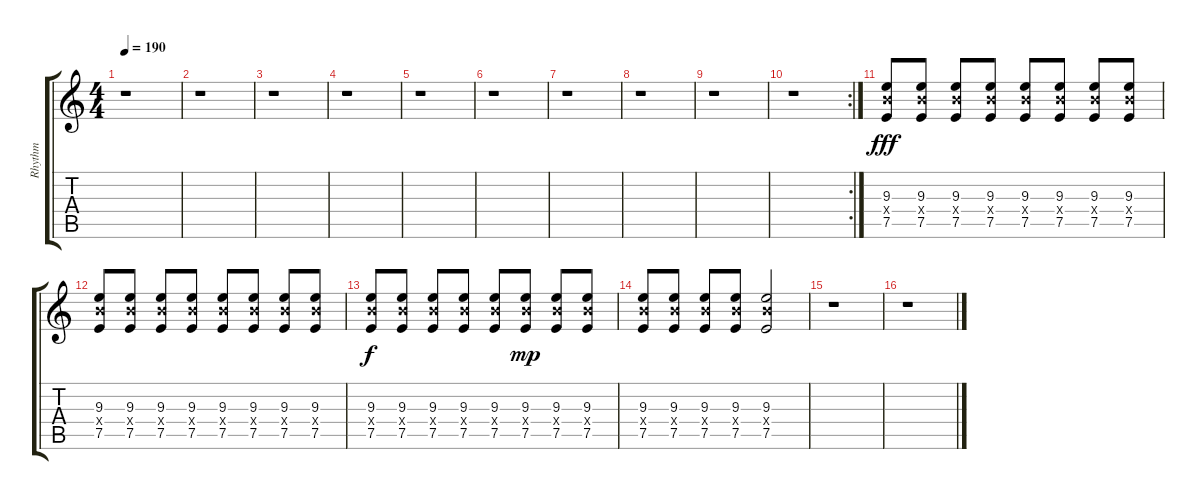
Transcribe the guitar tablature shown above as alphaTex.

\track ("Rhythm" "Rhythm") {instrument distortionguitar}
\staff {score tabs}
\tuning (E4 B3 G3 D3 A2 E2) {hide}
\ts (4 4)
\tempo 190
\clef g2
\ks c
r.1{dy fff} |
r.1 |
r.1 |
r.1 |
r.1 |
r.1 |
r.1 |
r.1 |
r.1 |
\rc 2
r.1 |
(9.3 9.4{x} 7.5).8 (9.3 9.4{x} 7.5).8 (9.3 9.4{x} 7.5).8 (9.3 9.4{x} 7.5).8 (9.3 9.4{x} 7.5).8 (9.3 9.4{x} 7.5).8 (9.3 9.4{x} 7.5).8 (9.3 9.4{x} 7.5).8 |
(9.3 9.4{x} 7.5).8 (9.3 9.4{x} 7.5).8 (9.3 9.4{x} 7.5).8 (9.3 9.4{x} 7.5).8 (9.3 9.4{x} 7.5).8 (9.3 9.4{x} 7.5).8 (9.3 9.4{x} 7.5).8 (9.3 9.4{x} 7.5).8 |
(9.3 9.4{x} 7.5).8{dy f} (9.3 9.4{x} 7.5).8 (9.3 9.4{x} 7.5).8 (9.3 9.4{x} 7.5).8 (9.3 9.4{x} 7.5).8 (9.3 9.4{x} 7.5).8{dy mp} (9.3 9.4{x} 7.5).8 (9.3 9.4{x} 7.5).8 |
(9.3 9.4{x} 7.5).8 (9.3 9.4{x} 7.5).8 (9.3 9.4{x} 7.5).8 (9.3 9.4{x} 7.5).8 (9.3 9.4{x} 7.5).2 |
r.1 |
r.1
